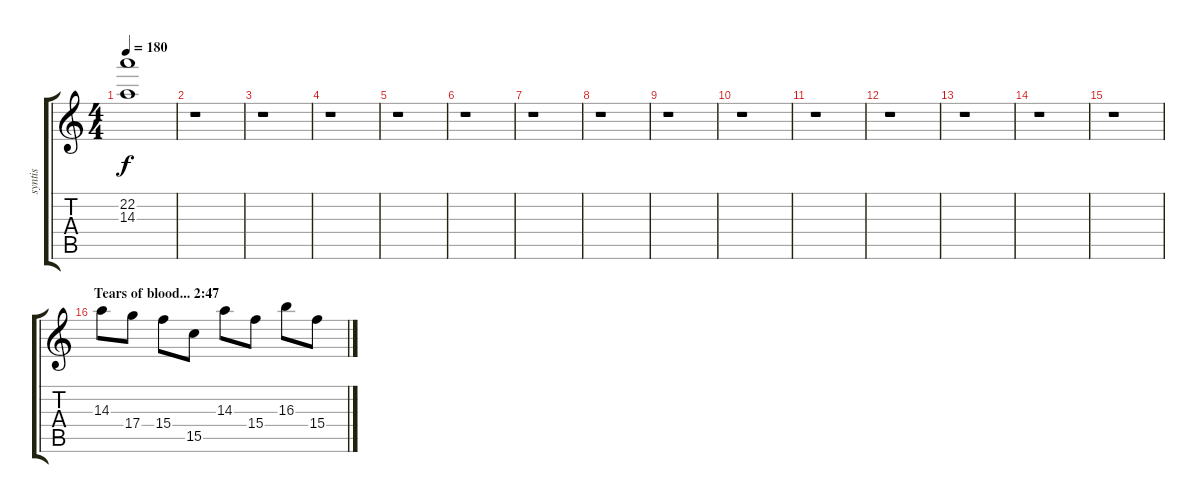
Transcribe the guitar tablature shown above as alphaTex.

\track ("syntis" "syntis") {instrument violin}
\staff {score tabs}
\tuning (E5 B4 G4 D4 A3 E3) {hide}
\ts (4 4)
\tempo 180
\clef g2
\ks c
(22.2{t} 14.3{t}).1{dy f} |
r.1 |
r.1 |
r.1 |
r.1 |
r.1 |
r.1 |
r.1 |
r.1 |
r.1 |
r.1 |
r.1 |
r.1 |
r.1 |
r.1 |
\section ("" "Tears of blood... 2:47")
14.3.8{volume 13 instrument stringensemble1} 17.4.8 15.4.8 15.5.8 14.3.8 15.4.8 16.3.8 15.4.8
